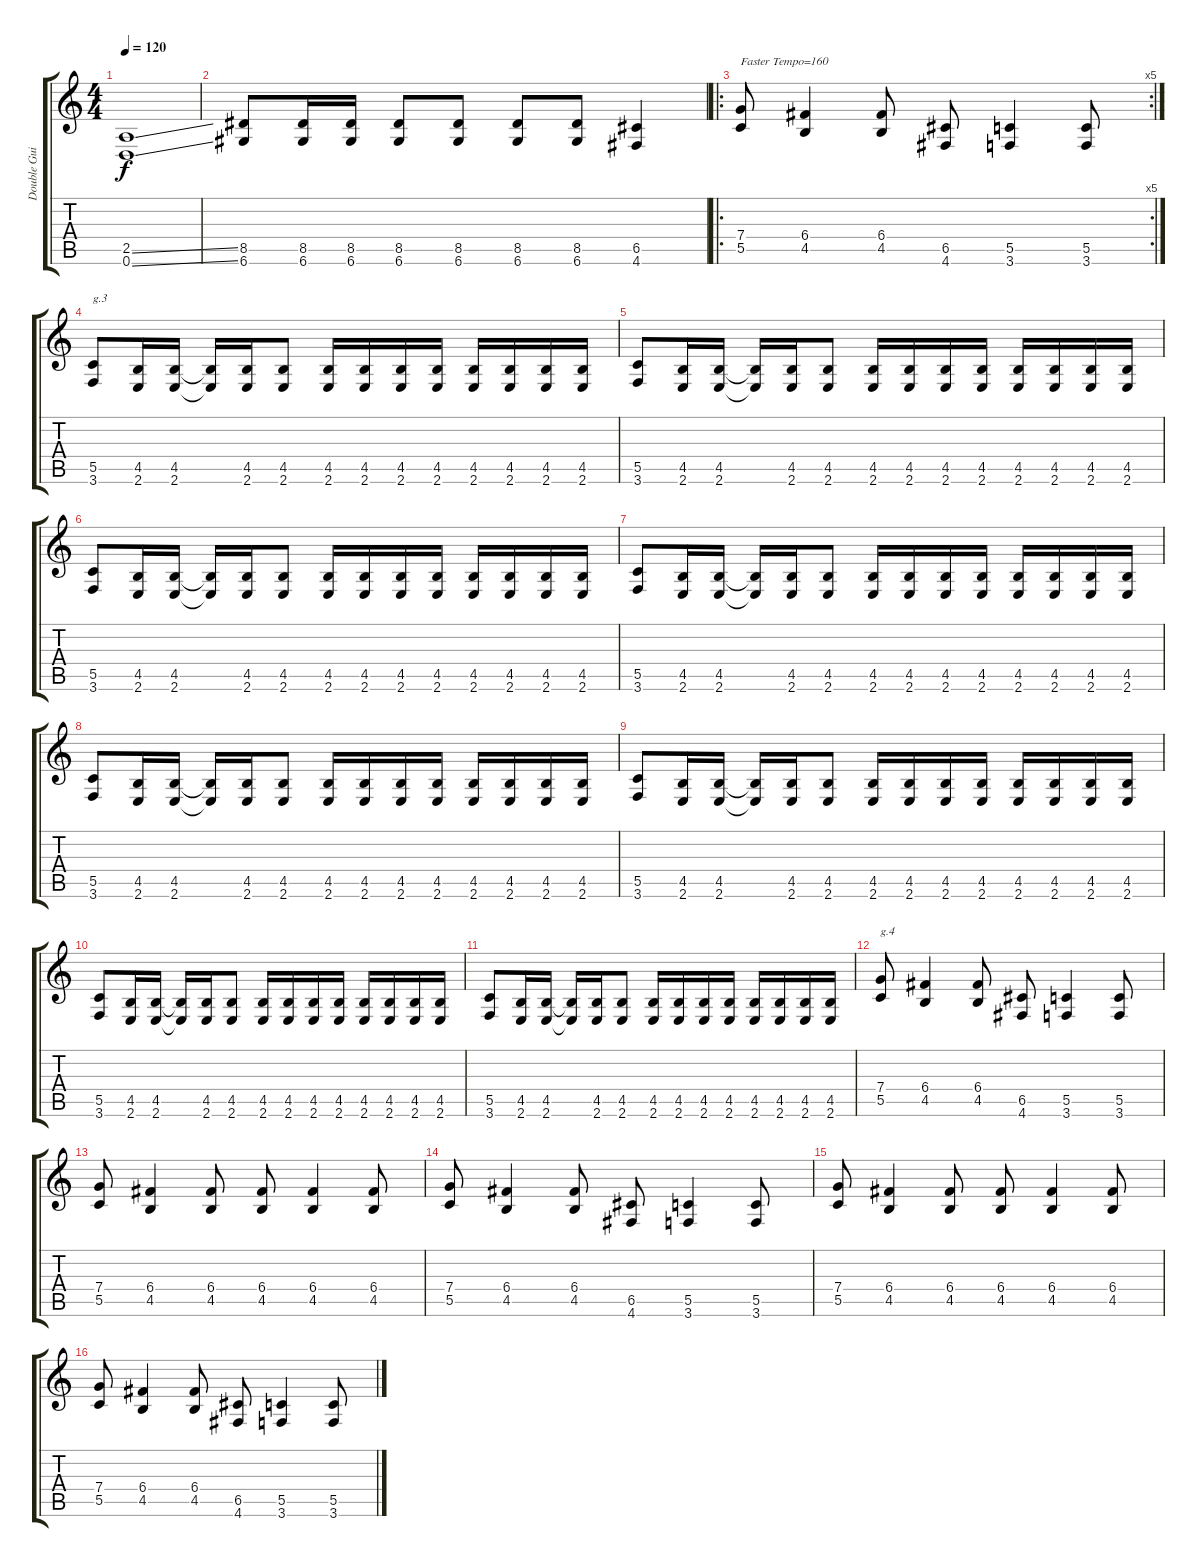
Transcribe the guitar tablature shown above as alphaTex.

\track ("Double Guitare I" "Double Gui") {instrument distortionguitar}
\staff {score tabs}
\tuning (D4 A3 F3 C3 G2 D2) {hide}
\ts (4 4)
\tempo 120
\clef g2
\ks c
(2.5{ss} 0.6{ss}).1{dy f} |
(8.5 6.6).8 (8.5 6.6).16 (8.5 6.6).16 (8.5 6.6).8 (8.5 6.6).8 (8.5 6.6).8 (8.5 6.6).8 (6.5 4.6).4 |
\ro
\rc 5
(7.4 5.5).8{txt "Faster Tempo=160"} (6.4 4.5).4 (6.4 4.5).8 (6.5 4.6).8 (5.5 3.6).4 (5.5 3.6).8 |
(5.5 3.6).8{txt "g.3"} (4.5 2.6).16 (4.5 2.6).16 (4.5{t} 2.6{t}).16 (4.5 2.6).16 (4.5 2.6).8 (4.5 2.6).16 (4.5 2.6).16 (4.5 2.6).16 (4.5 2.6).16 (4.5 2.6).16 (4.5 2.6).16 (4.5 2.6).16 (4.5 2.6).16 |
(5.5 3.6).8 (4.5 2.6).16 (4.5 2.6).16 (4.5{t} 2.6{t}).16 (4.5 2.6).16 (4.5 2.6).8 (4.5 2.6).16 (4.5 2.6).16 (4.5 2.6).16 (4.5 2.6).16 (4.5 2.6).16 (4.5 2.6).16 (4.5 2.6).16 (4.5 2.6).16 |
(5.5 3.6).8 (4.5 2.6).16 (4.5 2.6).16 (4.5{t} 2.6{t}).16 (4.5 2.6).16 (4.5 2.6).8 (4.5 2.6).16 (4.5 2.6).16 (4.5 2.6).16 (4.5 2.6).16 (4.5 2.6).16 (4.5 2.6).16 (4.5 2.6).16 (4.5 2.6).16 |
(5.5 3.6).8 (4.5 2.6).16 (4.5 2.6).16 (4.5{t} 2.6{t}).16 (4.5 2.6).16 (4.5 2.6).8 (4.5 2.6).16 (4.5 2.6).16 (4.5 2.6).16 (4.5 2.6).16 (4.5 2.6).16 (4.5 2.6).16 (4.5 2.6).16 (4.5 2.6).16 |
(5.5 3.6).8 (4.5 2.6).16 (4.5 2.6).16 (4.5{t} 2.6{t}).16 (4.5 2.6).16 (4.5 2.6).8 (4.5 2.6).16 (4.5 2.6).16 (4.5 2.6).16 (4.5 2.6).16 (4.5 2.6).16 (4.5 2.6).16 (4.5 2.6).16 (4.5 2.6).16 |
(5.5 3.6).8 (4.5 2.6).16 (4.5 2.6).16 (4.5{t} 2.6{t}).16 (4.5 2.6).16 (4.5 2.6).8 (4.5 2.6).16 (4.5 2.6).16 (4.5 2.6).16 (4.5 2.6).16 (4.5 2.6).16 (4.5 2.6).16 (4.5 2.6).16 (4.5 2.6).16 |
(5.5 3.6).8 (4.5 2.6).16 (4.5 2.6).16 (4.5{t} 2.6{t}).16 (4.5 2.6).16 (4.5 2.6).8 (4.5 2.6).16 (4.5 2.6).16 (4.5 2.6).16 (4.5 2.6).16 (4.5 2.6).16 (4.5 2.6).16 (4.5 2.6).16 (4.5 2.6).16 |
(5.5 3.6).8 (4.5 2.6).16 (4.5 2.6).16 (4.5{t} 2.6{t}).16 (4.5 2.6).16 (4.5 2.6).8 (4.5 2.6).16 (4.5 2.6).16 (4.5 2.6).16 (4.5 2.6).16 (4.5 2.6).16 (4.5 2.6).16 (4.5 2.6).16 (4.5 2.6).16 |
(7.4 5.5).8{txt "g.4"} (6.4 4.5).4 (6.4 4.5).8 (6.5 4.6).8 (5.5 3.6).4 (5.5 3.6).8 |
(7.4 5.5).8 (6.4 4.5).4 (6.4 4.5).8 (6.4 4.5).8 (6.4 4.5).4 (6.4 4.5).8 |
(7.4 5.5).8 (6.4 4.5).4 (6.4 4.5).8 (6.5 4.6).8 (5.5 3.6).4 (5.5 3.6).8 |
(7.4 5.5).8 (6.4 4.5).4 (6.4 4.5).8 (6.4 4.5).8 (6.4 4.5).4 (6.4 4.5).8 |
(7.4 5.5).8 (6.4 4.5).4 (6.4 4.5).8 (6.5 4.6).8 (5.5 3.6).4 (5.5 3.6).8
